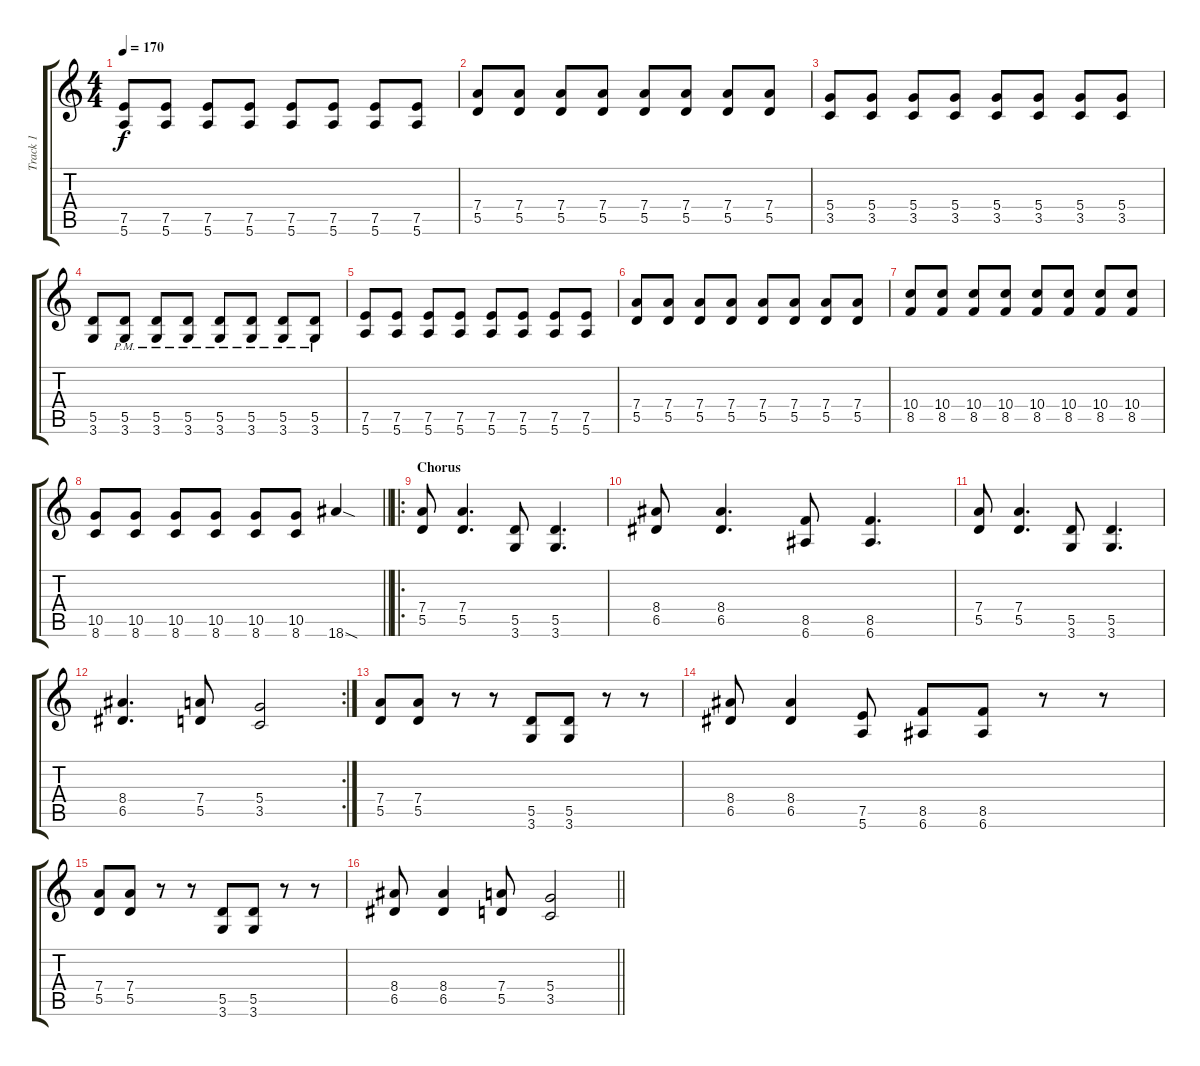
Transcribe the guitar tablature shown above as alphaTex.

\track ("Track 1" "Track 1") {instrument distortionguitar}
\staff {score tabs}
\tuning (E4 B3 G3 D3 A2 E2) {hide}
\ts (4 4)
\tempo 170
\clef g2
\ks c
(7.5 5.6).8{dy f} (7.5 5.6).8 (7.5 5.6).8 (7.5 5.6).8 (7.5 5.6).8 (7.5 5.6).8 (7.5 5.6).8 (7.5 5.6).8 |
(7.4 5.5).8 (7.4 5.5).8 (7.4 5.5).8 (7.4 5.5).8 (7.4 5.5).8 (7.4 5.5).8 (7.4 5.5).8 (7.4 5.5).8 |
(5.4 3.5).8 (5.4 3.5).8 (5.4 3.5).8 (5.4 3.5).8 (5.4 3.5).8 (5.4 3.5).8 (5.4 3.5).8 (5.4 3.5).8 |
(5.5 3.6).8 (5.5{pm} 3.6{pm}).8 (5.5{pm} 3.6{pm}).8 (5.5{pm} 3.6{pm}).8 (5.5{pm} 3.6{pm}).8 (5.5{pm} 3.6{pm}).8 (5.5{pm} 3.6{pm}).8 (5.5{pm} 3.6{pm}).8 |
(7.5 5.6).8 (7.5 5.6).8 (7.5 5.6).8 (7.5 5.6).8 (7.5 5.6).8 (7.5 5.6).8 (7.5 5.6).8 (7.5 5.6).8 |
(7.4 5.5).8 (7.4 5.5).8 (7.4 5.5).8 (7.4 5.5).8 (7.4 5.5).8 (7.4 5.5).8 (7.4 5.5).8 (7.4 5.5).8 |
(10.4 8.5).8 (10.4 8.5).8 (10.4 8.5).8 (10.4 8.5).8 (10.4 8.5).8 (10.4 8.5).8 (10.4 8.5).8 (10.4 8.5).8 |
\barLineRight lightlight
(10.5 8.6).8 (10.5 8.6).8 (10.5 8.6).8 (10.5 8.6).8 (10.5 8.6).8 (10.5 8.6).8 18.6{sod}.4 |
\ro
\section ("" "Chorus")
(7.4 5.5).8 (7.4 5.5).4{d} (5.5 3.6).8 (5.5 3.6).4{d} |
(8.4 6.5).8 (8.4 6.5).4{d} (8.5 6.6).8 (8.5 6.6).4{d} |
(7.4 5.5).8 (7.4 5.5).4{d} (5.5 3.6).8 (5.5 3.6).4{d} |
\rc 2
(8.4 6.5).4{d} (7.4 5.5).8 (5.4 3.5).2 |
(7.4 5.5).8 (7.4 5.5).8 r.8 r.8 (5.5 3.6).8 (5.5 3.6).8 r.8 r.8 |
(8.4 6.5).8 (8.4 6.5).4 (7.5 5.6).8 (8.5 6.6).8 (8.5 6.6).8 r.8 r.8 |
(7.4 5.5).8 (7.4 5.5).8 r.8 r.8 (5.5 3.6).8 (5.5 3.6).8 r.8 r.8 |
\barLineRight lightlight
(8.4 6.5).8 (8.4 6.5).4 (7.4 5.5).8 (5.4 3.5).2
